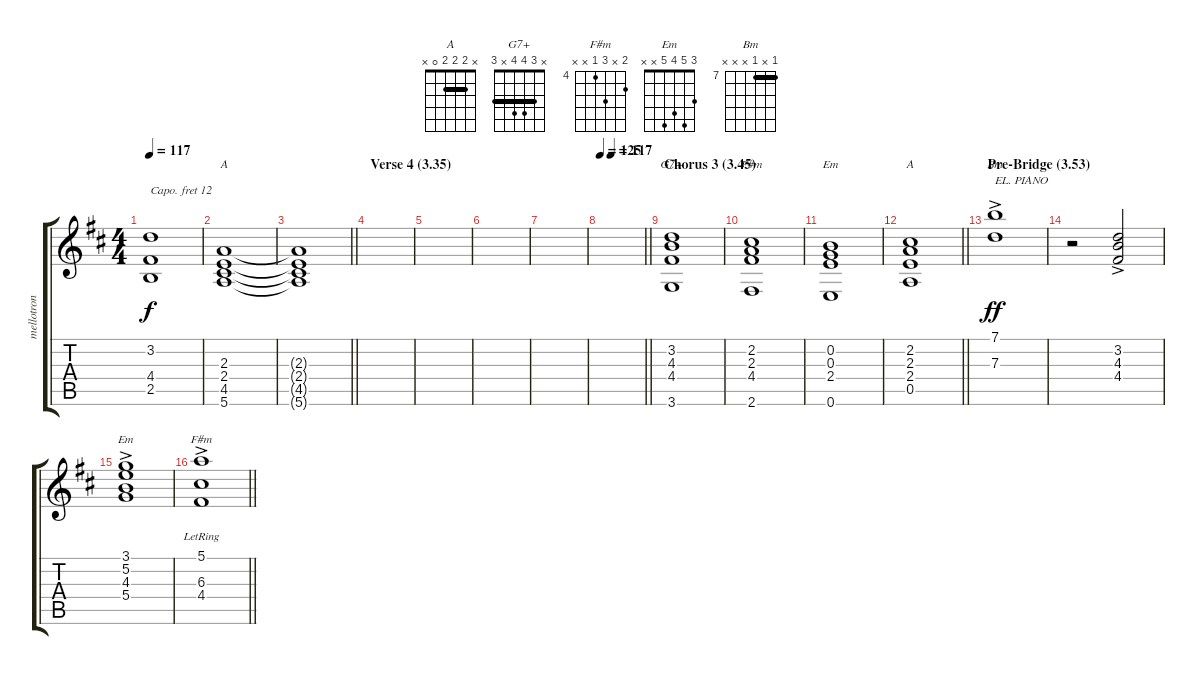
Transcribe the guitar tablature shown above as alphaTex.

\track ("mellotron" "mellotron") {instrument stringensemble1}
\staff {score tabs}
\capo 12
\tuning (E4 B3 G3 D3 A2 E2) {hide}
\chord ("A" x x 2 2 4 5) {barre 2}
\chord ("G7+" x 3 4 4 x 3) {barre 3}
\chord ("F#m" x 2 2 4 x 2) {barre 2}
\chord ("Em" x 0 0 2 x 0)
\chord ("A" x 2 2 2 0 x) {barre 2}
\chord ("Bm" 7 x 7 x x x) {firstfret 7 barre 7}
\chord ("Em" 3 5 4 5 x x)
\chord ("F#m" 5 x 6 4 x x) {firstfret 4}
\ts (4 4)
\tempo 117
\clef g2
\ks d
(3.2{t} 4.4{t} 2.5{t}).1{dy f} |
(2.3 2.4 4.5 5.6).1{ch "A"} |
\barLineRight lightlight
(2.3{t} 2.4{t} 4.5{t} 5.6{t}).1 |
\section ("" "Verse 4 (3.35)")
|
|
|
|
\tempo 125
\tempo (117 0.25)
\barLineRight lightlight
|
\section ("" "Chorus 3 (3.45)")
(3.2 4.3 4.4 3.6).1{ch "G7+"} |
(2.2 2.3 4.4 2.6).1{ch "F#m"} |
(0.2 0.3 2.4 0.6).1{ch "Em"} |
\barLineRight lightlight
(2.2 2.3 2.4 0.5).1{ch "A"} |
\section ("" "Pre-Bridge (3.53)")
(7.1{ac} 7.3{ac}).1{ch "Bm" txt "EL. PIANO" dy ff instrument electricpiano1} |
r.2 (3.2{ac} 4.3{ac} 4.4{ac}).2 |
(3.1{ac} 5.2{ac} 4.3{ac} 5.4{ac}).1{ch "Em"} |
\barLineRight lightlight
(5.1{ac lr} 6.3{ac lr} 4.4{ac}).1{ch "F#m"}
